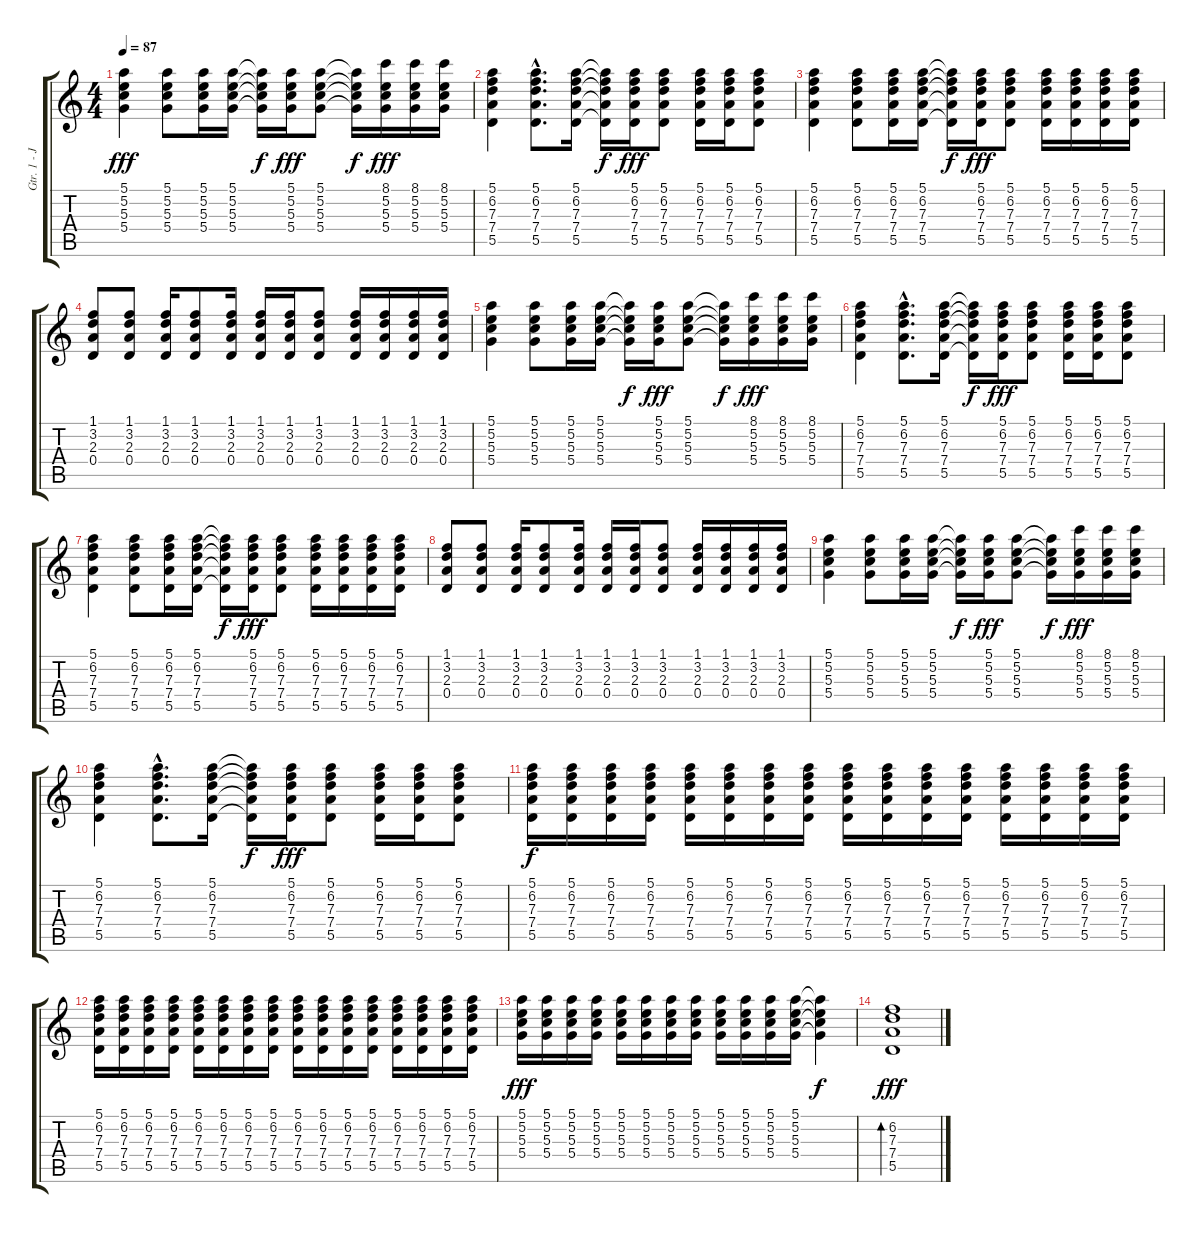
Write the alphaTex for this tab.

\track ("Gtr. 1 - John (clean)" "Gtr. 1 - J") {instrument electricguitarjazz}
\staff {score tabs}
\tuning (E4 B3 G3 D3 A2 E2) {hide}
\ts (4 4)
\tempo 87
\clef g2
\ks c
(5.1 5.2 5.3 5.4).4{dy fff} (5.1 5.2 5.3 5.4).8 (5.1 5.2 5.3 5.4).16 (5.1 5.2 5.3 5.4).16 (5.1{t} 5.2{t} 5.3{t} 5.4{t}).16{dy f} (5.1 5.2 5.3 5.4).16{dy fff} (5.1 5.2 5.3 5.4).8 (5.1{t} 5.2{t} 5.3{t} 5.4{t}).16{dy f} (8.1 5.2 5.3 5.4).16{dy fff} (8.1 5.2 5.3 5.4).16 (8.1 5.2 5.3 5.4).16 |
(5.1 6.2 7.3 7.4 5.5).4 (5.1{hac} 6.2{hac} 7.3{hac} 7.4{hac} 5.5{hac}).8{d} (5.1 6.2 7.3 7.4 5.5).16 (5.1{t} 6.2{t} 7.3{t} 7.4{t} 5.5{t}).16{dy f} (5.1 6.2 7.3 7.4 5.5).16{dy fff} (5.1 6.2 7.3 7.4 5.5).8 (5.1 6.2 7.3 7.4 5.5).16 (5.1 6.2 7.3 7.4 5.5).16 (5.1 6.2 7.3 7.4 5.5).8 |
(5.1 6.2 7.3 7.4 5.5).4 (5.1 6.2 7.3 7.4 5.5).8 (5.1 6.2 7.3 7.4 5.5).16 (5.1 6.2 7.3 7.4 5.5).16 (5.1{t} 6.2{t} 7.3{t} 7.4{t} 5.5{t}).16{dy f} (5.1 6.2 7.3 7.4 5.5).16{dy fff} (5.1 6.2 7.3 7.4 5.5).8 (5.1 6.2 7.3 7.4 5.5).16 (5.1 6.2 7.3 7.4 5.5).16 (5.1 6.2 7.3 7.4 5.5).16 (5.1 6.2 7.3 7.4 5.5).16 |
(1.1 3.2 2.3 0.4).8 (1.1 3.2 2.3 0.4).8 (1.1 3.2 2.3 0.4).16 (1.1 3.2 2.3 0.4).8 (1.1 3.2 2.3 0.4).16 (1.1 3.2 2.3 0.4).16 (1.1 3.2 2.3 0.4).16 (1.1 3.2 2.3 0.4).8 (1.1 3.2 2.3 0.4).16 (1.1 3.2 2.3 0.4).16 (1.1 3.2 2.3 0.4).16 (1.1 3.2 2.3 0.4).16 |
(5.1 5.2 5.3 5.4).4 (5.1 5.2 5.3 5.4).8 (5.1 5.2 5.3 5.4).16 (5.1 5.2 5.3 5.4).16 (5.1{t} 5.2{t} 5.3{t} 5.4{t}).16{dy f} (5.1 5.2 5.3 5.4).16{dy fff} (5.1 5.2 5.3 5.4).8 (5.1{t} 5.2{t} 5.3{t} 5.4{t}).16{dy f} (8.1 5.2 5.3 5.4).16{dy fff} (8.1 5.2 5.3 5.4).16 (8.1 5.2 5.3 5.4).16 |
(5.1 6.2 7.3 7.4 5.5).4 (5.1{hac} 6.2{hac} 7.3{hac} 7.4{hac} 5.5{hac}).8{d} (5.1 6.2 7.3 7.4 5.5).16 (5.1{t} 6.2{t} 7.3{t} 7.4{t} 5.5{t}).16{dy f} (5.1 6.2 7.3 7.4 5.5).16{dy fff} (5.1 6.2 7.3 7.4 5.5).8 (5.1 6.2 7.3 7.4 5.5).16 (5.1 6.2 7.3 7.4 5.5).16 (5.1 6.2 7.3 7.4 5.5).8 |
(5.1 6.2 7.3 7.4 5.5).4 (5.1 6.2 7.3 7.4 5.5).8 (5.1 6.2 7.3 7.4 5.5).16 (5.1 6.2 7.3 7.4 5.5).16 (5.1{t} 6.2{t} 7.3{t} 7.4{t} 5.5{t}).16{dy f} (5.1 6.2 7.3 7.4 5.5).16{dy fff} (5.1 6.2 7.3 7.4 5.5).8 (5.1 6.2 7.3 7.4 5.5).16 (5.1 6.2 7.3 7.4 5.5).16 (5.1 6.2 7.3 7.4 5.5).16 (5.1 6.2 7.3 7.4 5.5).16 |
(1.1 3.2 2.3 0.4).8 (1.1 3.2 2.3 0.4).8 (1.1 3.2 2.3 0.4).16 (1.1 3.2 2.3 0.4).8 (1.1 3.2 2.3 0.4).16 (1.1 3.2 2.3 0.4).16 (1.1 3.2 2.3 0.4).16 (1.1 3.2 2.3 0.4).8 (1.1 3.2 2.3 0.4).16 (1.1 3.2 2.3 0.4).16 (1.1 3.2 2.3 0.4).16 (1.1 3.2 2.3 0.4).16 |
(5.1 5.2 5.3 5.4).4 (5.1 5.2 5.3 5.4).8 (5.1 5.2 5.3 5.4).16 (5.1 5.2 5.3 5.4).16 (5.1{t} 5.2{t} 5.3{t} 5.4{t}).16{dy f} (5.1 5.2 5.3 5.4).16{dy fff} (5.1 5.2 5.3 5.4).8 (5.1{t} 5.2{t} 5.3{t} 5.4{t}).16{dy f} (8.1 5.2 5.3 5.4).16{dy fff} (8.1 5.2 5.3 5.4).16 (8.1 5.2 5.3 5.4).16 |
(5.1 6.2 7.3 7.4 5.5).4 (5.1{hac} 6.2{hac} 7.3{hac} 7.4{hac} 5.5{hac}).8{d} (5.1 6.2 7.3 7.4 5.5).16 (5.1{t} 6.2{t} 7.3{t} 7.4{t} 5.5{t}).16{dy f} (5.1 6.2 7.3 7.4 5.5).16{dy fff} (5.1 6.2 7.3 7.4 5.5).8 (5.1 6.2 7.3 7.4 5.5).16 (5.1 6.2 7.3 7.4 5.5).16 (5.1 6.2 7.3 7.4 5.5).8 |
(5.1 6.2 7.3 7.4 5.5).16{dy f} (5.1 6.2 7.3 7.4 5.5).16 (5.1 6.2 7.3 7.4 5.5).16 (5.1 6.2 7.3 7.4 5.5).16 (5.1 6.2 7.3 7.4 5.5).16 (5.1 6.2 7.3 7.4 5.5).16 (5.1 6.2 7.3 7.4 5.5).16 (5.1 6.2 7.3 7.4 5.5).16 (5.1 6.2 7.3 7.4 5.5).16 (5.1 6.2 7.3 7.4 5.5).16 (5.1 6.2 7.3 7.4 5.5).16 (5.1 6.2 7.3 7.4 5.5).16 (5.1 6.2 7.3 7.4 5.5).16 (5.1 6.2 7.3 7.4 5.5).16 (5.1 6.2 7.3 7.4 5.5).16 (5.1 6.2 7.3 7.4 5.5).16 |
(5.1 6.2 7.3 7.4 5.5).16 (5.1 6.2 7.3 7.4 5.5).16 (5.1 6.2 7.3 7.4 5.5).16 (5.1 6.2 7.3 7.4 5.5).16 (5.1 6.2 7.3 7.4 5.5).16 (5.1 6.2 7.3 7.4 5.5).16 (5.1 6.2 7.3 7.4 5.5).16 (5.1 6.2 7.3 7.4 5.5).16 (5.1 6.2 7.3 7.4 5.5).16 (5.1 6.2 7.3 7.4 5.5).16 (5.1 6.2 7.3 7.4 5.5).16 (5.1 6.2 7.3 7.4 5.5).16 (5.1 6.2 7.3 7.4 5.5).16 (5.1 6.2 7.3 7.4 5.5).16 (5.1 6.2 7.3 7.4 5.5).16 (5.1 6.2 7.3 7.4 5.5).16 |
(5.1 5.2 5.3 5.4).16{dy fff} (5.1 5.2 5.3 5.4).16 (5.1 5.2 5.3 5.4).16 (5.1 5.2 5.3 5.4).16 (5.1 5.2 5.3 5.4).16 (5.1 5.2 5.3 5.4).16 (5.1 5.2 5.3 5.4).16 (5.1 5.2 5.3 5.4).16 (5.1 5.2 5.3 5.4).16 (5.1 5.2 5.3 5.4).16 (5.1 5.2 5.3 5.4).16 (5.1 5.2 5.3 5.4).16 (5.1{t} 5.2{t} 5.3{t} 5.4{t}).4{dy f} |
(6.2 7.3 7.4 5.5).1{bd 60 dy fff}
